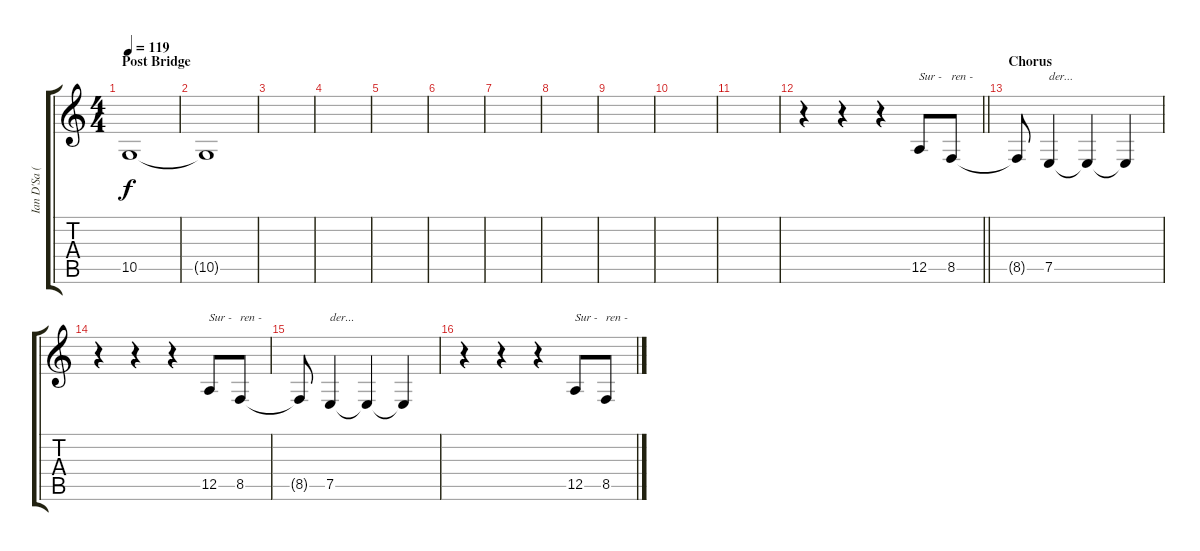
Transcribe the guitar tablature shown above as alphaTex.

\track ("Ian D'Sa (Backing and Harmonic Vocals)" "Ian D'Sa (") {instrument violin}
\staff {score tabs}
\tuning (E4 B3 G3 D3 A2 D2) {hide}
\ts (4 4)
\section ("" "Post Bridge")
\tempo 119
\clef g2
\ks c
10.5.1{dy f volume 10} |
10.5{t}.1 |
|
|
|
|
|
|
|
|
|
\barLineRight lightlight
r.4 r.4 r.4 12.5.8{txt "Sur - "} 8.5.8{txt "ren - "} |
\section ("" "Chorus")
8.5{t}.8 7.5.4{txt "der..."} 7.5{t}.4 7.5{t}.4 |
r.4 r.4 r.4 12.5.8{txt "Sur - "} 8.5.8{txt "ren - "} |
8.5{t}.8 7.5.4{txt "der..."} 7.5{t}.4 7.5{t}.4 |
r.4 r.4 r.4 12.5.8{txt "Sur - "} 8.5.8{txt "ren - "}
